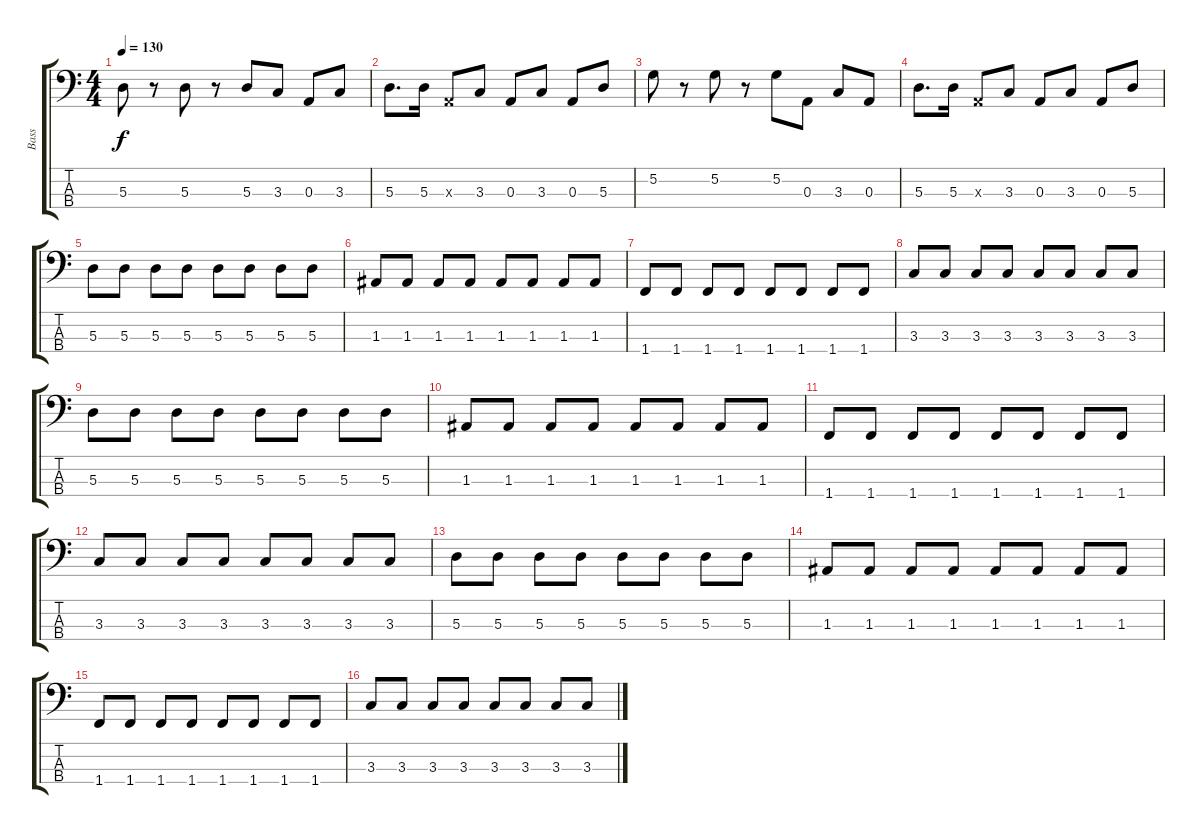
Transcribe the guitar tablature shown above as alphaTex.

\track ("Bass" "Bass") {instrument electricbassfinger}
\staff {score tabs}
\tuning (G2 D2 A1 E1) {hide}
\ts (4 4)
\tempo 130
\clef f4
\ks c
5.3.8{dy f} r.8 5.3.8 r.8 5.3.8 3.3.8 0.3.8 3.3.8 |
5.3.8{d} 5.3.16 0.3{x}.8 3.3.8 0.3.8 3.3.8 0.3.8 5.3.8 |
5.2.8 r.8 5.2.8 r.8 5.2.8 0.3.8 3.3.8 0.3.8 |
5.3.8{d} 5.3.16 0.3{x}.8 3.3.8 0.3.8 3.3.8 0.3.8 5.3.8 |
5.3.8 5.3.8 5.3.8 5.3.8 5.3.8 5.3.8 5.3.8 5.3.8 |
1.3.8 1.3.8 1.3.8 1.3.8 1.3.8 1.3.8 1.3.8 1.3.8 |
1.4.8 1.4.8 1.4.8 1.4.8 1.4.8 1.4.8 1.4.8 1.4.8 |
3.3.8 3.3.8 3.3.8 3.3.8 3.3.8 3.3.8 3.3.8 3.3.8 |
5.3.8 5.3.8 5.3.8 5.3.8 5.3.8 5.3.8 5.3.8 5.3.8 |
1.3.8 1.3.8 1.3.8 1.3.8 1.3.8 1.3.8 1.3.8 1.3.8 |
1.4.8 1.4.8 1.4.8 1.4.8 1.4.8 1.4.8 1.4.8 1.4.8 |
3.3.8 3.3.8 3.3.8 3.3.8 3.3.8 3.3.8 3.3.8 3.3.8 |
5.3.8 5.3.8 5.3.8 5.3.8 5.3.8 5.3.8 5.3.8 5.3.8 |
1.3.8 1.3.8 1.3.8 1.3.8 1.3.8 1.3.8 1.3.8 1.3.8 |
1.4.8 1.4.8 1.4.8 1.4.8 1.4.8 1.4.8 1.4.8 1.4.8 |
3.3.8 3.3.8 3.3.8 3.3.8 3.3.8 3.3.8 3.3.8 3.3.8
